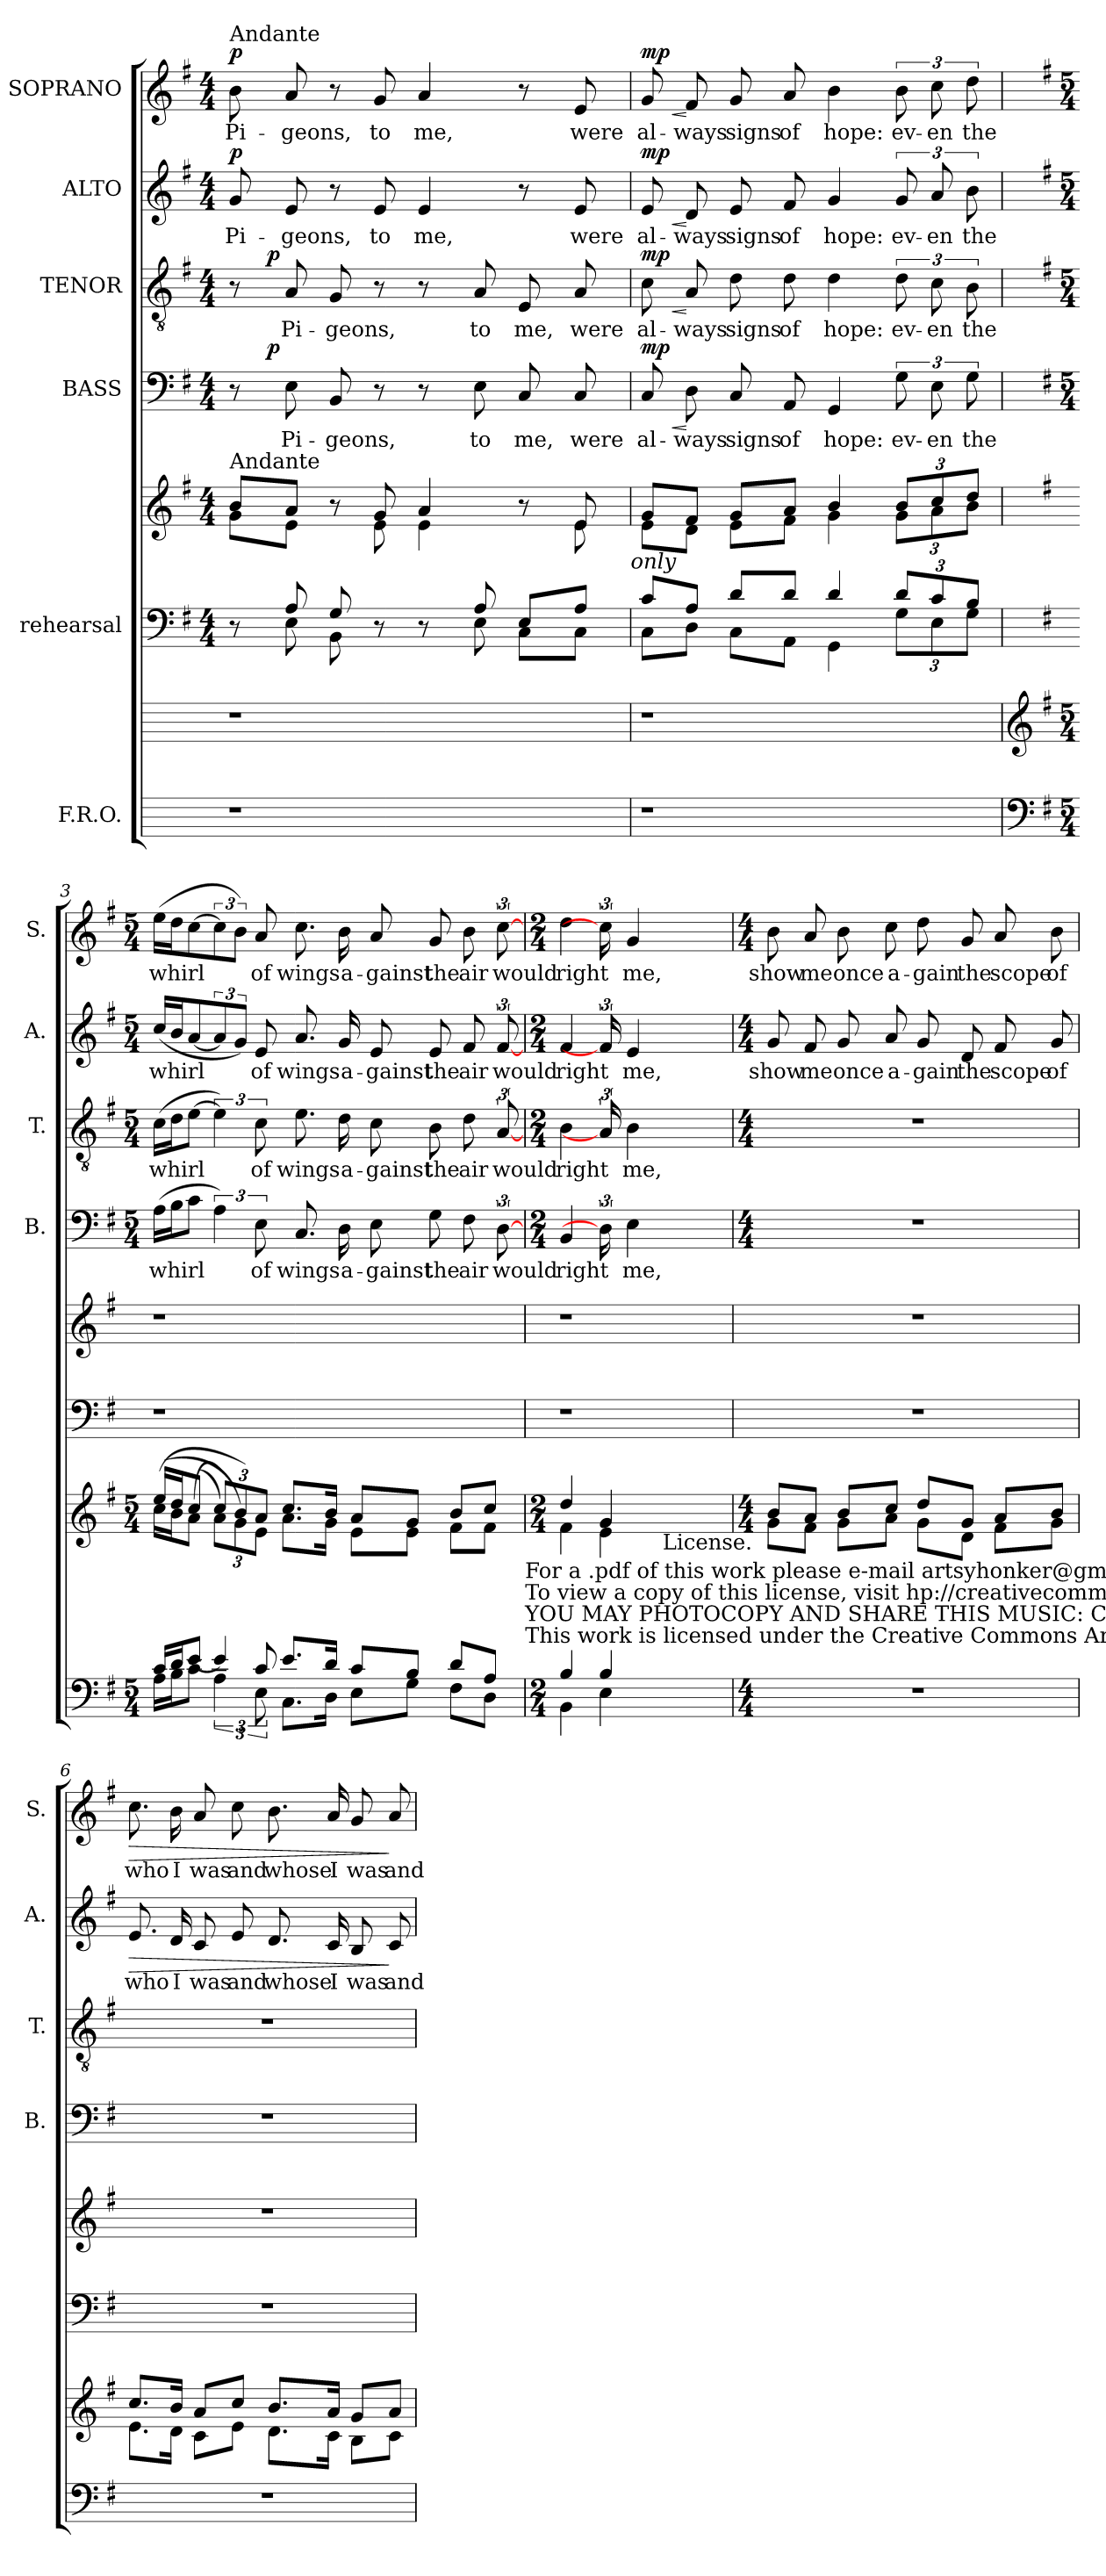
**kern	**kern	**kern	**kern	**kern	**text	**dynam	**kern	**text	**dynam	**kern	**text	**dynam	**kern	**text	**dynam
*part6	*part6	*part5	*part5	*part4	*part4	*part4	*part3	*part3	*part3	*part2	*part2	*part2	*part1	*part1	*part1
*staff8	*staff7	*staff6	*staff5	*staff4	*staff4	*staff4	*staff3	*staff3	*staff3	*staff2	*staff2	*staff2	*staff1	*staff1	*staff1
*I"F.R.O.	*	*I"rehearsal	*	*I"BASS	*	*	*I"TENOR	*	*	*I"ALTO	*	*	*I"SOPRANO	*	*
*	*	*	*	*I'B.	*	*	*I'T.	*	*	*I'A.	*	*	*I'S.	*	*
!!LO:PB:g=z
*stria5	*stria5	*stria5	*stria5	*stria5	*	*	*stria5	*	*	*stria5	*	*	*stria5	*	*
*	*	*clefF4	*clefG2	*clefF4	*	*	*clefGv2	*	*	*clefG2	*	*	*clefG2	*	*
*	*	*k[f#]	*k[f#]	*k[f#]	*	*	*k[f#]	*	*	*k[f#]	*	*	*k[f#]	*	*
*	*	*G:	*G:	*G:	*	*	*G:	*	*	*G:	*	*	*G:	*	*
*	*	*M4/4	*M4/4	*M4/4	*	*	*M4/4	*	*	*M4/4	*	*	*M4/4	*	*
=1	=1	=1	=1	=1	=1	=1	=1	=1	=1	=1	=1	=1	=1	=1	=1
*	*	*^	*^	*	*	*	*	*	*	*	*	*	*	*	*
!	!	!	!	!	!	!	!	!	!	!	!	!	!	!	!LO:TX:a:t=Andante	!	!
!	!	!	!	!LO:TX:a:t=Andante	!	!	!	!	!	!	!	!	!	!	!	!	!
!	!	!	!	!	!	!	!	!	!	!	!	!	!LO:LY:b:cj	!LO:DY:a	!	!LO:LY:b:cj	!LO:DY:a
*	*	*	*	*	*	*^	*	*	*^	*	*	*	*	*	*	*	*
1r	1r	8ryy	8r	8b/L	8g\L	8r	16.ryy	.	.	8r	16.ryy	.	.	8g/	Pi-	p	8b\	Pi-	p
!	!	!	!	!	!	!	!	!	!LO:DY:a	!	!	!	!LO:DY:a	!	!	!	!	!	!
.	.	.	.	.	.	.	2ryy	.	p	.	2ryy	.	p	.	.	.	.	.	.
!	!	!	!	!	!	!	!	!LO:LY:b:cj	!	!	!	!LO:LY:b:cj	!	!	!LO:LY:b:cj	!	!	!LO:LY:b:cj	!
.	.	8E\	8A/	8a/J	8e\J	8E\	.	Pi-	.	8A/	.	Pi-	.	8e/	-geons,	.	8a/	-geons,	.
!	!	!	!	!	!	!	!	!LO:LY:b:cj	!	!	!	!LO:LY:b:cj	!	!	!	!	!	!	!
.	.	8BB\	8G/	8r	8ryy	8BB/	.	-geons,	.	8G/	.	-geons,	.	8r	.	.	8r	.	.
!	!	!	!	!	!	!	!	!	!	!	!	!	!	!	!LO:LY:b:cj	!	!	!LO:LY:b:cj	!
.	.	4ryy	8r	8g/	8e\	8r	.	.	.	8r	.	.	.	8e/	to	.	8g/	to	.
!	!	!	!	!	!	!	!	!	!	!	!	!	!	!	!LO:LY:b:cj	!	!	!LO:LY:b:cj	!
.	.	.	8r	4a/	4e\	8r	.	.	.	8r	.	.	.	4e/	me,	.	4a/	me,	.
.	.	.	.	.	.	.	4ryy	.	.	.	4ryy	.	.	.	.	.	.	.	.
!	!	!	!	!	!	!	!	!LO:LY:b:cj	!	!	!	!LO:LY:b:cj	!	!	!	!	!	!	!
.	.	8A/	8E\	.	.	8E\	.	to	.	8A/	.	to	.	.	.	.	.	.	.
!	!	!	!	!	!	!	!	!LO:LY:b:cj	!	!	!	!LO:LY:b:cj	!	!	!	!	!	!	!
.	.	8C\L	8E/L	8r	8ryy	8C/	.	me,	.	8E/	.	me,	.	8r	.	.	8r	.	.
.	.	.	.	.	.	.	8ryy	.	.	.	8ryy	.	.	.	.	.	.	.	.
!	!	!	!	!	!	!	!	!LO:LY:b:cj	!	!	!	!LO:LY:b:cj	!	!	!LO:LY:b:cj	!	!	!LO:LY:b:cj	!
.	.	8C\J	8A/J	8e/	8e\	8C/	.	were	.	8A/	.	were	.	8e/	were	.	8e/	were	.
.	.	.	.	.	.	.	32ryy	.	.	.	32ryy	.	.	.	.	.	.	.	.
!	!	!	!	!	!LO:TX:b:i:t=only	!	!	!	!	!	!	!	!	!	!	!	!	!	!
=2	=2	=2	=2	=2	=2	=2	=2	=2	=2	=2	=2	=2	=2	=2	=2	=2	=2	=2	=2
!	!	!	!	!	!	!	!	!LO:LY:b:cj	!LO:HP:b	!	!	!LO:LY:b:cj	!LO:HP:b	!	!LO:LY:b:cj	!LO:HP:b	!	!LO:LY:b:cj	!LO:HP:b
!	!	!	!	!	!	!	!	!	!LO:DY:n=1:a	!	!	!	!LO:DY:n=1:a	!	!	!LO:DY:n=1:a	!	!	!LO:DY:n=1:a
*	*	*	*	*	*	*v	*v	*	*	*	*	*	*	*	*	*	*	*	*
*	*	*	*	*	*	*	*	*	*v	*v	*	*	*	*	*	*	*	*
1r	1r	8C\L	8c/L	8g/L	8e\L	8C/	al-	< mp	8c\	al-	< mp	8e/	al-	< mp	8g/	al-	< mp
!	!	!	!	!	!	!	!LO:LY:b:cj	!	!	!LO:LY:b:cj	!	!	!LO:LY:b:cj	!	!	!LO:LY:b:cj	!
.	.	8D\J	8A/J	8f#/J	8d\J	8D\	-ways	[	8A/	-ways	[	8d/	-ways	[	8f#/	-ways	[
!	!	!	!	!	!	!	!LO:LY:b:cj	!	!	!LO:LY:b:cj	!	!	!LO:LY:b:cj	!	!	!LO:LY:b:cj	!
.	.	8d/L	8C\L	8e\L	8g/L	8C/	signs	.	8d\	signs	.	8e/	signs	.	8g/	signs	.
!	!	!	!	!	!	!	!LO:LY:b:cj	!	!	!LO:LY:b:cj	!	!	!LO:LY:b:cj	!	!	!LO:LY:b:cj	!
.	.	8d/J	8AA\J	8f#\J	8a/J	8AA/	of	.	8d\	of	.	8f#/	of	.	8a/	of	.
!	!	!	!	!	!	!	!LO:LY:b:cj	!	!	!LO:LY:b:cj	!	!	!LO:LY:b:cj	!	!	!LO:LY:b:cj	!
.	.	4GG\	4d/	4b/	4g\	4GG/	hope:	.	4d\	hope:	.	4g/	hope:	.	4b\	hope:	.
*	*	*Xbrackettup	*	*Xbrackettup	*	*	*	*	*	*	*	*	*	*	*	*	*
!	!	!	!	!	!	!	!LO:LY:b:cj	!	!	!LO:LY:b:cj	!	!	!LO:LY:b:cj	!	!	!LO:LY:b:cj	!
.	.	12G\L	12d/L	12g\L	12b/L	12G\	ev-	.	12d\	ev-	.	12g/	ev-	.	12b\	ev-	.
!	!	!	!	!	!	!	!LO:LY:b:cj	!	!	!LO:LY:b:cj	!	!	!LO:LY:b:cj	!	!	!LO:LY:b:cj	!
.	.	12E\	12c/	12a\	12cc/	12E\	-en	.	12c\	-en	.	12a/	-en	.	12cc\	-en	.
!	!	!	!	!	!	!	!LO:LY:b:cj	!	!	!LO:LY:b:cj	!	!	!LO:LY:b:cj	!	!	!LO:LY:b:cj	!
.	.	12G\J	12B/J	12b\J	12dd/J	12G\	the	.	12B\	the	.	12b\	the	.	12dd\	the	.
*	*	*v	*v	*	*	*	*	*	*	*	*	*	*	*	*	*	*
*	*	*	*v	*v	*	*	*	*	*	*	*	*	*	*	*	*
!!LO:LB:g=z
=3	=3	=3	=3	=3	=3	=3	=3	=3	=3	=3	=3	=3	=3	=3	=3
*clefF4	*clefG2	*	*	*	*	*	*	*	*	*	*	*	*	*	*
*k[f#]	*k[f#]	*	*	*	*	*	*	*	*	*	*	*	*	*	*
*G:	*G:	*	*	*	*	*	*	*	*	*	*	*	*	*	*
*M5/4	*M5/4	*	*	*M5/4	*	*	*M5/4	*	*	*M5/4	*	*	*M5/4	*	*
*^	*^	*^	*^	*	*	*	*	*	*	*	*	*	*	*	*
!	!	!	!	!	!	!	!	!	!LO:LY:b	!	!	!LO:LY:b	!	!	!LO:LY:b	!	!	!LO:LY:b	!
*	*	*	*	*v	*v	*	*	*	*	*	*	*	*	*	*	*	*	*	*
*	*	*	*	*	*v	*v	*	*	*	*	*	*	*	*	*	*	*	*
16A\L	16c/L	(>16ee/L	(<16cc\L	1r	1r	(>16A\L	whirl	.	(>16c\L	whirl	.	(<16cc/L	whirl	.	(>16ee\L	whirl	.
16B\	16d/	16dd/	16b\	.	.	16B\	.	.	16d\	.	.	16b/	.	.	16dd\	.	.
8c~>\J	[>8e/J	(>8cc/J	(<8a\J	.	.	8c\J	.	.	[>8e\J	.	.	[<8a/	.	.	[>8cc\	.	.
*	*	*Xbrackettup	*	*	*	*	*	*	*	*	*	*	*	*	*	*	*
6A~>\	6e/]	12a\L)	12cc/L)	.	.	6A\)	.	.	6e\])	.	.	12a/]	.	.	12cc\]	.	.
.	.	12g\)	12b/)	.	.	.	.	.	.	.	.	12g/J)	.	.	12b\J)	.	.
!	!	!	!	!	!	!	!LO:LY:b:cj	!	!	!LO:LY:b:cj	!	!	!LO:LY:b:cj	!	!	!LO:LY:b:cj	!
12c/	12E\	12e\J	12a/J	.	.	12E\	of	.	12c\	of	.	8e/	of	.	8a/	of	.
8.e/L	8.C\L	8.cc/L	8.a\L	.	.	24ryy	.	.	24ryy	.	.	.	.	.	.	.	.
!	!	!	!	!	!	!	!LO:LY:b:cj	!	!	!LO:LY:b:cj	!	!	!LO:LY:b:cj	!	!	!LO:LY:b:cj	!
.	.	.	.	.	.	8.C/	wings	.	8.e\	wings	.	8.a/	wings	.	8.cc\	wings	.
16d/J	16D\J	16b/J	16g\J	.	.	.	.	.	.	.	.	.	.	.	.	.	.
!	!	!	!	!	!	!	!LO:LY:b:cj	!	!	!LO:LY:b:cj	!	!	!LO:LY:b:cj	!	!	!LO:LY:b:cj	!
.	.	.	.	.	.	16D\	a-	.	16d\	a-	.	16g/	a-	.	16b\	a-	.
8c/L	8E\L	8a/L	8e\L	.	.	.	.	.	.	.	.	.	.	.	.	.	.
!	!	!	!	!	!	!	!LO:LY:b:cj	!	!	!LO:LY:b:cj	!	!	!LO:LY:b:cj	!	!	!LO:LY:b:cj	!
.	.	.	.	.	.	8E\	-gainst	.	8c\	-gainst	.	8e/	-gainst	.	8a/	-gainst	.
8B/J	8G\J	8g/J	8e\J	.	.	.	.	.	.	.	.	.	.	.	.	.	.
!	!	!	!	!	!	!	!LO:LY:b:cj	!	!	!LO:LY:b:cj	!	!	!LO:LY:b:cj	!	!	!LO:LY:b:cj	!
.	.	.	.	.	.	8G\	the	.	8B\	the	.	8e/	the	.	8g/	the	.
8F#\L	8d/L	8b/L	8f#\L	4ryy	4ryy	.	.	.	.	.	.	.	.	.	.	.	.
!	!	!	!	!	!	!	!LO:LY:b:cj	!	!	!LO:LY:b:cj	!	!	!LO:LY:b:cj	!	!	!LO:LY:b:cj	!
.	.	.	.	.	.	8F#\	air	.	8d\	air	.	8f#/	air	.	8b\	air	.
8D\J	8A/J	8cc/J	8f#\J	.	.	.	.	.	.	.	.	.	.	.	.	.	.
!	!	!	!	!	!	!	!LO:LY:b:cj	!	!	!LO:LY:b:cj	!	!	!LO:LY:b:cj	!	!	!LO:LY:b:cj	!
.	.	.	.	.	.	[12D\	would	.	[12A/	would	.	[12f#/	would	.	[12cc\	would	.
!	!	!LO:TX:b:t=For a .pdf of this work please e-mail artsyhonker@gmail.com.	!	!	!	!	!	!	!	!	!	!	!	!	!	!	!
!	!	!LO:TX:b:t=To view a copy of this license, visit hp&colon;//creativecommons.org/licenses/by-sa/4.0/.	!	!	!	!	!	!	!	!	!	!	!	!	!	!	!
!	!	!LO:TX:b:t=YOU MAY PHOTOCOPY AND SHARE THIS MUSIC&colon; CONDITIONS APPLY.	!	!	!	!	!	!	!	!	!	!	!	!	!	!	!
!	!	!LO:TX:b:t=This work is licensed under the Creative Commons Aribution-ShareAlike 4.0 International	!	!	!	!	!	!	!	!	!	!	!	!	!	!	!
=4	=4	=4	=4	=4	=4	=4	=4	=4	=4	=4	=4	=4	=4	=4	=4	=4	=4
*M2/4	*	*M2/4	*	*	*	*M2/4	*	*	*M2/4	*	*	*M2/4	*	*	*M2/4	*	*
!	!	!	!	!	!	!	!LO:LY:b:cj	!	!	!LO:LY:b:cj	!	!	!LO:LY:b:cj	!	!	!LO:LY:b:cj	!
4B/	4BB\	4dd/	4f#\	1r	1r	4BB/	right	.	4B\	right	.	4f#/	right	.	4dd\	right	.
4B/	4E\	4g/	4e\	.	.	24D\]	.	.	24A/]	.	.	24f#/]	.	.	24cc\]	.	.
!	!	!	!	!	!	!	!LO:LY:b:cj	!	!	!LO:LY:b:cj	!	!	!LO:LY:b:cj	!	!	!LO:LY:b:cj	!
.	.	.	.	.	.	4E\	me,	.	4B\	me,	.	4e/	me,	.	4g/	me,	.
!	!	!LO:TX:b:t=License.	!	!	!	!	!	!	!	!	!	!	!	!	!	!	!
2ryy	2ryy	2ryy	2ryy	.	.	.	.	.	.	.	.	.	.	.	.	.	.
.	.	.	.	.	.	24%11ryy	.	.	24%11ryy	.	.	24%11ryy	.	.	24%11ryy	.	.
*v	*v	*	*	*	*	*	*	*	*	*	*	*	*	*	*	*	*
!!LO:PB:g=z
=5	=5	=5	=5	=5	=5	=5	=5	=5	=5	=5	=5	=5	=5	=5	=5	=5
*M4/4	*M4/4	*	*	*	*M4/4	*	*	*M4/4	*	*	*M4/4	*	*	*M4/4	*	*
!	!	!	!	!	!	!	!	!	!	!	!	!LO:LY:b:cj	!	!	!LO:LY:b:cj	!
1r	8g\L	8b/L	1r	1r	1r	.	.	1r	.	.	8g/	show	.	8b\	show	.
!	!	!	!	!	!	!	!	!	!	!	!	!LO:LY:b:cj	!	!	!LO:LY:b:cj	!
.	8f#\J	8a/J	.	.	.	.	.	.	.	.	8f#/	me	.	8a/	me	.
!	!	!	!	!	!	!	!	!	!	!	!	!LO:LY:b:cj	!	!	!LO:LY:b:cj	!
.	8g\L	8b/L	.	.	.	.	.	.	.	.	8g/	once	.	8b\	once	.
!	!	!	!	!	!	!	!	!	!	!	!	!LO:LY:b	!	!	!LO:LY:b	!
.	8a\J	8cc/J	.	.	.	.	.	.	.	.	8a/	a-	.	8cc\	a-	.
!	!	!	!	!	!	!	!	!	!	!	!	!LO:LY:b:cj	!	!	!LO:LY:b:cj	!
.	8dd/L	8g\L	.	.	.	.	.	.	.	.	8g/	-gain	.	8dd\	-gain	.
!	!	!	!	!	!	!	!	!	!	!	!	!LO:LY:b:cj	!	!	!LO:LY:b:cj	!
.	8g/J	8d\J	.	.	.	.	.	.	.	.	8d/	the	.	8g/	the	.
!	!	!	!	!	!	!	!	!	!	!	!	!LO:LY:b:cj	!	!	!LO:LY:b:cj	!
.	8f#\L	8a/L	.	.	.	.	.	.	.	.	8f#/	scope	.	8a/	scope	.
!	!	!	!	!	!	!	!	!	!	!	!	!LO:LY:b:cj	!	!	!LO:LY:b:cj	!
.	8g\J	8b/J	.	.	.	.	.	.	.	.	8g/	of	.	8b\	of	.
=6	=6	=6	=6	=6	=6	=6	=6	=6	=6	=6	=6	=6	=6	=6	=6	=6
!	!	!	!	!	!	!	!	!	!	!	!	!LO:LY:b:cj	!LO:HP:b	!	!LO:LY:b:cj	!LO:HP:b
1r	8.e\L	8.cc/L	1r	1r	1r	.	.	1r	.	.	8.e/	who	>	8.cc\	who	>
!	!	!	!	!	!	!	!	!	!	!	!	!LO:LY:b:rj	!	!	!LO:LY:b:rj	!
.	16d\J	16b/J	.	.	.	.	.	.	.	.	16d/	I	.	16b\	I	.
!	!	!	!	!	!	!	!	!	!	!	!	!LO:LY:b:cj	!	!	!LO:LY:b:cj	!
.	8c\L	8a/L	.	.	.	.	.	.	.	.	8c/	was	.	8a/	was	.
!	!	!	!	!	!	!	!	!	!	!	!	!LO:LY:b:cj	!	!	!LO:LY:b:cj	!
.	8e\J	8cc/J	.	.	.	.	.	.	.	.	8e/	and	.	8cc\	and	.
!	!	!	!	!	!	!	!	!	!	!	!	!LO:LY:b:cj	!	!	!LO:LY:b:cj	!
.	8.b/L	8.d\L	.	.	.	.	.	.	.	.	8.d/	whose	.	8.b\	whose	.
!	!	!	!	!	!	!	!	!	!	!	!	!LO:LY:b:rj	!	!	!LO:LY:b:rj	!
.	16a/J	16c\J	.	.	.	.	.	.	.	.	16c/	I	.	16a/	I	.
!	!	!	!	!	!	!	!	!	!	!	!	!LO:LY:b:cj	!	!	!LO:LY:b:cj	!
.	8g/L	8B\L	.	.	.	.	.	.	.	.	8B/	was	.	8g/	was	.
!	!	!	!	!	!	!	!	!	!	!	!	!LO:LY:b:cj	!	!	!LO:LY:b:cj	!
.	8a/J	8c\J	.	.	.	.	.	.	.	.	8c/	and	]	8a/	and	]
*	*v	*v	*	*	*	*	*	*	*	*	*	*	*	*	*	*
=	=	=	=	=	=	=	=	=	=	=	=	=	=	=	=
*-	*-	*-	*-	*-	*-	*-	*-	*-	*-	*-	*-	*-	*-	*-	*-
